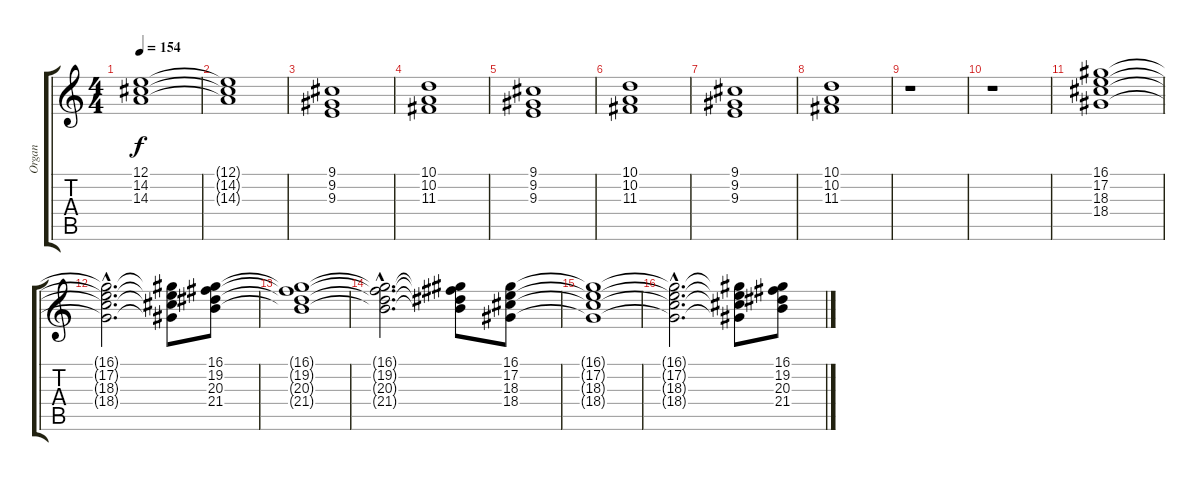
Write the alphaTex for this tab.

\track ("Organ" "Organ") {instrument churchorgan}
\staff {score tabs}
\tuning (E4 B3 G3 D3 A2 E2) {hide}
\ts (4 4)
\tempo 154
\clef g2
\ks c
(12.1{t} 14.2{t} 14.3{t}).1{dy f} |
(12.1{t} 14.2{t} 14.3{t}).1 |
(9.1 9.2 9.3).1 |
(10.1 10.2 11.3).1 |
(9.1 9.2 9.3).1 |
(10.1 10.2 11.3).1 |
(9.1 9.2 9.3).1 |
(10.1 10.2 11.3).1 |
r.1 |
r.1 |
(16.1 17.2 18.3 18.4).1 |
(16.1{hac t} 17.2{hac t} 18.3{hac t} 18.4{hac t}).2{d} (16.1{t} 17.2{t} 18.3{t} 18.4{t}).8 (16.1 19.2 20.3 21.4).8 |
(16.1{t} 19.2{t} 20.3{t} 21.4{t}).1 |
(16.1{hac t} 19.2{hac t} 20.3{hac t} 21.4{hac t}).2{d} (16.1{t} 19.2{t} 20.3{t} 21.4{t}).8 (16.1 17.2 18.3 18.4).8 |
(16.1{t} 17.2{t} 18.3{t} 18.4{t}).1 |
(16.1{hac t} 17.2{hac t} 18.3{hac t} 18.4{hac t}).2{d} (16.1{t} 17.2{t} 18.3{t} 18.4{t}).8 (16.1 19.2 20.3 21.4).8
